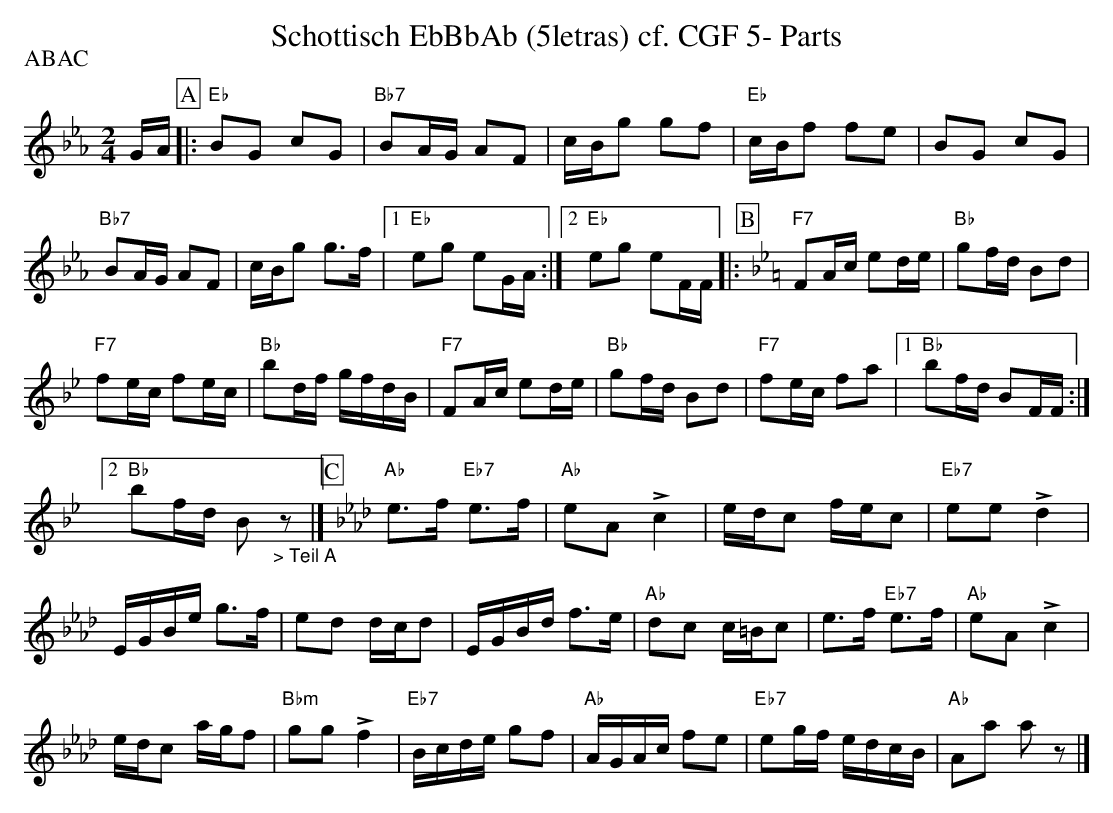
X:1
T:Schottisch EbBbAb (5letras) cf. CGF 5- Parts
P:ABAC
M:2/4
L:1/16
K:Ebmaj%%MIDI gchordon
GA[P:A] |: "Eb"B2G2 c2G2 | "Bb7"B2AG A2F2 | cBg2 g2f2 | "Eb"cBf2 f2e2 | B2G2 c2G2 |
"Bb7"B2AG A2F2 | cBg2 g3f |1 "Eb"e2g2 e2GA :|2 "Eb"e2g2 e2FF |:[P:B] [K:Bbmaj] "F7"F2Ac e2de | "Bb"g2fd B2d2 |
"F7"f2ec f2ec | "Bb"b2df gfdB | "F7"F2Ac e2de | "Bb"g2fd B2d2 | "F7"f2ec f2a2 |1 "Bb"b2fd B2FF :|2
"Bb"b2fd B2"_> Teil A"z2 |] [P:C] [K:Abmaj] "Ab"e3f "Eb7"e3f | "Ab"e2A2 !>!c4 | edc2 fec2 | "Eb7"e2e2 !>!d4 |
EGBe g3f | e2d2 dcd2 | EGBd f3e | "Ab"d2c2 c=Bc2 | e3f "Eb7"e3f | "Ab"e2A2!>!c4 |
edc2 agf2 | "Bbm"g2g2 !>!f4 | "Eb7"Bcde g2f2 | "Ab"AGAc f2e2 | "Eb7"e2gf edcB | "Ab"A2a2 a2z2 |]
